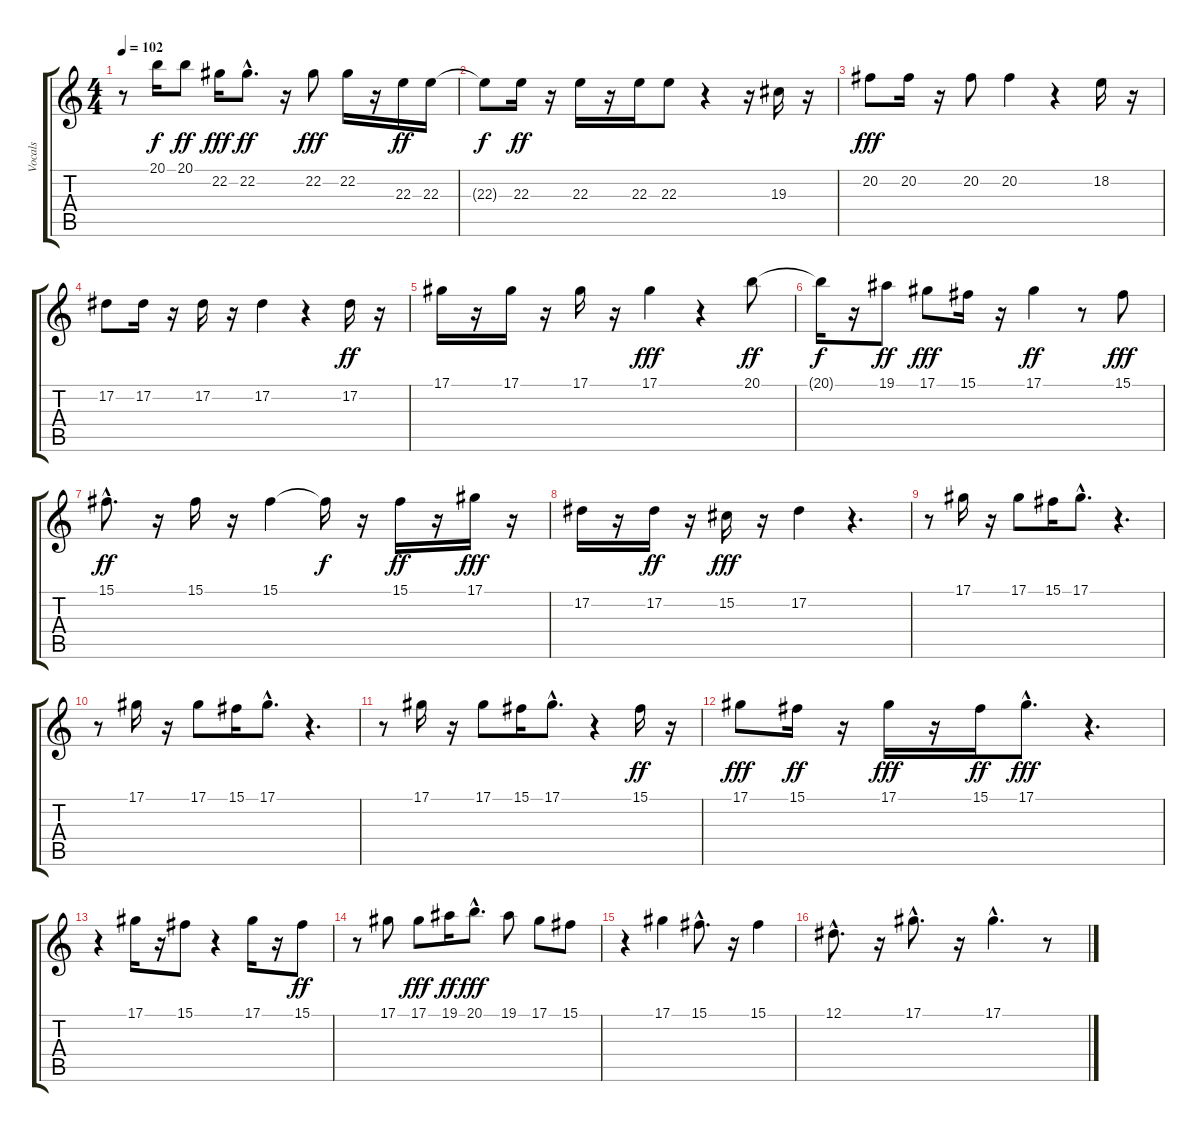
\track ("Vocals" "Vocals") {instrument flute}
\staff {score tabs}
\tuning (Eb4 Bb3 Gb3 Db3 Ab2 Eb2) {hide}
\ts (4 4)
\tempo 102
\clef g2
\ks c
r.8{dy f} 20.1.16 20.1.8{dy ff} 22.2.16{dy fff} 22.2{hac}.8{d dy ff} r.16 22.2.8{dy fff} 22.2.16 r.16 22.3.16{dy ff} 22.3.16 |
22.3{t}.8{dy f} 22.3.16{dy ff} r.16 22.3.16 r.16 22.3.16 22.3.8 r.4 r.16 19.3.16 r.16 |
20.2.8{dy fff} 20.2.16 r.16 20.2.8 20.2.4 r.4 18.2.16 r.16 |
17.2.8 17.2.16 r.16 17.2.16 r.16 17.2.4 r.4 17.2.16{dy ff} r.16 |
17.1.16 r.16 17.1.16 r.16 17.1.16 r.16 17.1.4{dy fff} r.4 20.1.8{dy ff} |
20.1{t}.16{dy f} r.16 19.1.8{dy ff} 17.1.8{dy fff} 15.1.16 r.16 17.1.4{dy ff} r.8 15.1.8{dy fff} |
15.1{hac}.8{d dy ff} r.16 15.1.16 r.16 15.1.4 15.1{t}.16{dy f} r.16 15.1.16{dy ff} r.16 17.1.16{dy fff} r.16 |
17.2.16 r.16 17.2.16{dy ff} r.16 15.2.16{dy fff} r.16 17.2.4 r.4{d} |
r.8 17.1.16 r.16 17.1.8 15.1.16 17.1{hac}.8{d} r.4{d} |
r.8 17.1.16 r.16 17.1.8 15.1.16 17.1{hac}.8{d} r.4{d} |
r.8 17.1.16 r.16 17.1.8 15.1.16 17.1{hac}.8{d} r.4 15.1.16{dy ff} r.16 |
17.1.8{dy fff} 15.1.16{dy ff} r.16 17.1.16{dy fff} r.16 15.1.16{dy ff} 17.1{hac}.8{d dy fff} r.4{d} |
r.4 17.1.16 r.16 15.1.8 r.4 17.1.16 r.16 15.1.8{dy ff} |
r.8 17.1.8 17.1.8{dy fff} 19.1.16{dy ff} 20.1{hac}.8{d dy fff} 19.1.8 17.1.8 15.1.8 |
r.4 17.1.4 15.1{hac}.8{d} r.16 15.1.4 |
12.1{hac}.8{d} r.16 17.1{hac}.8{d} r.16 17.1{hac}.4{d} r.8
